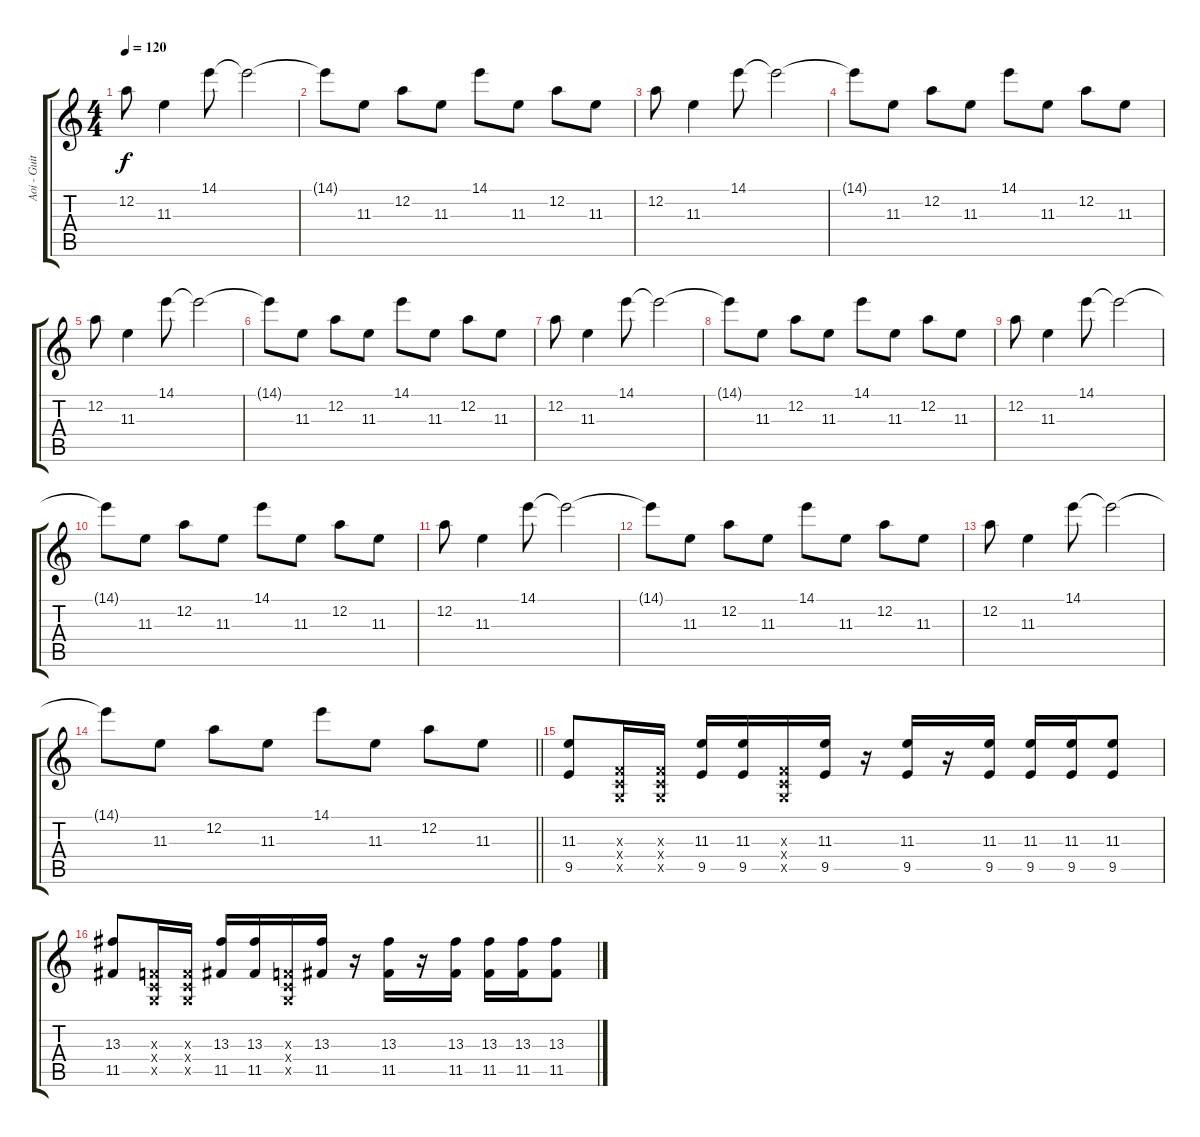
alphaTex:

\track ("Aoi - Guitar 2" "Aoi - Guit") {instrument distortionguitar}
\staff {score tabs}
\tuning (D4 A3 F3 C3 G2 D2) {hide}
\ts (4 4)
\tempo 120
\clef g2
\ks c
12.2.8{dy f} 11.3.4 14.1.8 14.1{t}.2 |
14.1{t}.8 11.3.8 12.2.8 11.3.8 14.1.8 11.3.8 12.2.8 11.3.8 |
12.2.8 11.3.4 14.1.8 14.1{t}.2 |
14.1{t}.8 11.3.8 12.2.8 11.3.8 14.1.8 11.3.8 12.2.8 11.3.8 |
12.2.8 11.3.4 14.1.8 14.1{t}.2 |
14.1{t}.8 11.3.8 12.2.8 11.3.8 14.1.8 11.3.8 12.2.8 11.3.8 |
12.2.8 11.3.4 14.1.8 14.1{t}.2 |
14.1{t}.8 11.3.8 12.2.8 11.3.8 14.1.8 11.3.8 12.2.8 11.3.8 |
12.2.8 11.3.4 14.1.8 14.1{t}.2 |
14.1{t}.8 11.3.8 12.2.8 11.3.8 14.1.8 11.3.8 12.2.8 11.3.8 |
12.2.8 11.3.4 14.1.8 14.1{t}.2 |
14.1{t}.8 11.3.8 12.2.8 11.3.8 14.1.8 11.3.8 12.2.8 11.3.8 |
12.2.8 11.3.4 14.1.8 14.1{t}.2 |
\barLineRight lightlight
14.1{t}.8 11.3.8 12.2.8 11.3.8 14.1.8 11.3.8 12.2.8 11.3.8 |
(11.3 9.5).8{instrument distortionguitar} (0.3{x} 0.4{x} 0.5{x}).16 (0.3{x} 0.4{x} 0.5{x}).16 (11.3 9.5).16 (11.3 9.5).16 (0.3{x} 0.4{x} 0.5{x}).16 (11.3 9.5).16 r.16 (11.3 9.5).16 r.16 (11.3 9.5).16 (11.3 9.5).16 (11.3 9.5).16 (11.3 9.5).8 |
(13.3 11.5).8 (0.3{x} 0.4{x} 0.5{x}).16 (0.3{x} 0.4{x} 0.5{x}).16 (13.3 11.5).16 (13.3 11.5).16 (0.3{x} 0.4{x} 0.5{x}).16 (13.3 11.5).16 r.16 (13.3 11.5).16 r.16 (13.3 11.5).16 (13.3 11.5).16 (13.3 11.5).16 (13.3 11.5).8
